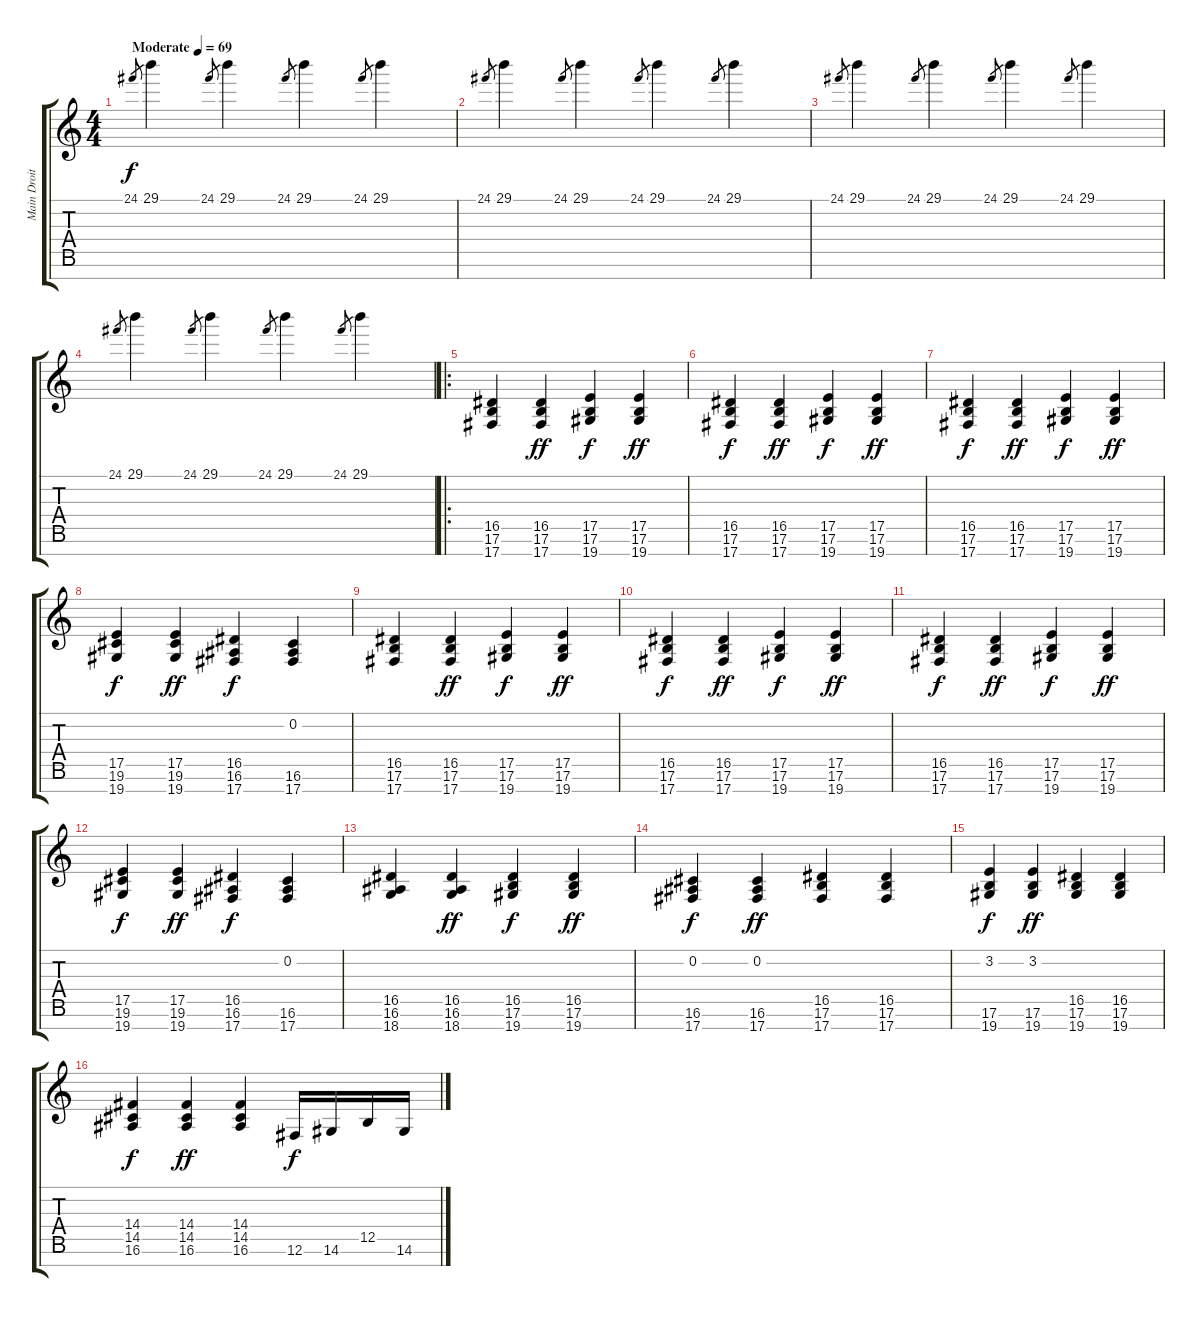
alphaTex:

\track ("Main Droite" "Main Droit") {instrument acousticgrandpiano}
\staff {score tabs}
\tuning (Gb4 Db4 A3 E3 B2 Gb2 Db2) {hide}
\ts (4 4)
\tempo (69 "Moderate")
\clef g2
\ks c
24.1.8{gr dy f instrument acousticgrandpiano} 29.1.4 24.1.8{gr} 29.1.4 24.1.8{gr} 29.1.4 24.1.8{gr} 29.1.4 |
24.1.8{gr} 29.1.4 24.1.8{gr} 29.1.4 24.1.8{gr} 29.1.4 24.1.8{gr} 29.1.4 |
24.1.8{gr} 29.1.4 24.1.8{gr} 29.1.4 24.1.8{gr} 29.1.4 24.1.8{gr} 29.1.4 |
24.1.8{gr} 29.1.4 24.1.8{gr} 29.1.4 24.1.8{gr} 29.1.4 24.1.8{gr} 29.1.4 |
\ro
(16.5 17.6 17.7).4 (16.5 17.6 17.7).4{dy ff} (17.5 17.6 19.7).4{dy f} (17.5 17.6 19.7).4{dy ff} |
(16.5 17.6 17.7).4{dy f} (16.5 17.6 17.7).4{dy ff} (17.5 17.6 19.7).4{dy f} (17.5 17.6 19.7).4{dy ff} |
(16.5 17.6 17.7).4{dy f} (16.5 17.6 17.7).4{dy ff} (17.5 17.6 19.7).4{dy f} (17.5 17.6 19.7).4{dy ff} |
(17.5 19.6 19.7).4{dy f} (17.5 19.6 19.7).4{dy ff} (16.5 16.6 17.7).4{dy f} (0.2 16.6 17.7).4 |
(16.5 17.6 17.7).4 (16.5 17.6 17.7).4{dy ff} (17.5 17.6 19.7).4{dy f} (17.5 17.6 19.7).4{dy ff} |
(16.5 17.6 17.7).4{dy f} (16.5 17.6 17.7).4{dy ff} (17.5 17.6 19.7).4{dy f} (17.5 17.6 19.7).4{dy ff} |
(16.5 17.6 17.7).4{dy f} (16.5 17.6 17.7).4{dy ff} (17.5 17.6 19.7).4{dy f} (17.5 17.6 19.7).4{dy ff} |
(17.5 19.6 19.7).4{dy f} (17.5 19.6 19.7).4{dy ff} (16.5 16.6 17.7).4{dy f} (0.2 16.6 17.7).4 |
(16.5 16.6 18.7).4 (16.5 16.6 18.7).4{dy ff} (16.5 17.6 19.7).4{dy f} (16.5 17.6 19.7).4{dy ff} |
(0.2 16.6 17.7).4{dy f} (0.2 16.6 17.7).4{dy ff} (16.5 17.6 17.7).4 (16.5 17.6 17.7).4 |
(3.2 17.6 19.7).4{dy f} (3.2 17.6 19.7).4{dy ff} (16.5 17.6 19.7).4 (16.5 17.6 19.7).4 |
(14.4 14.5 16.6).4{dy f} (14.4 14.5 16.6).4{dy ff} (14.4 14.5 16.6).4 12.6.16{dy f} 14.6.16 12.5.16 14.6.16
